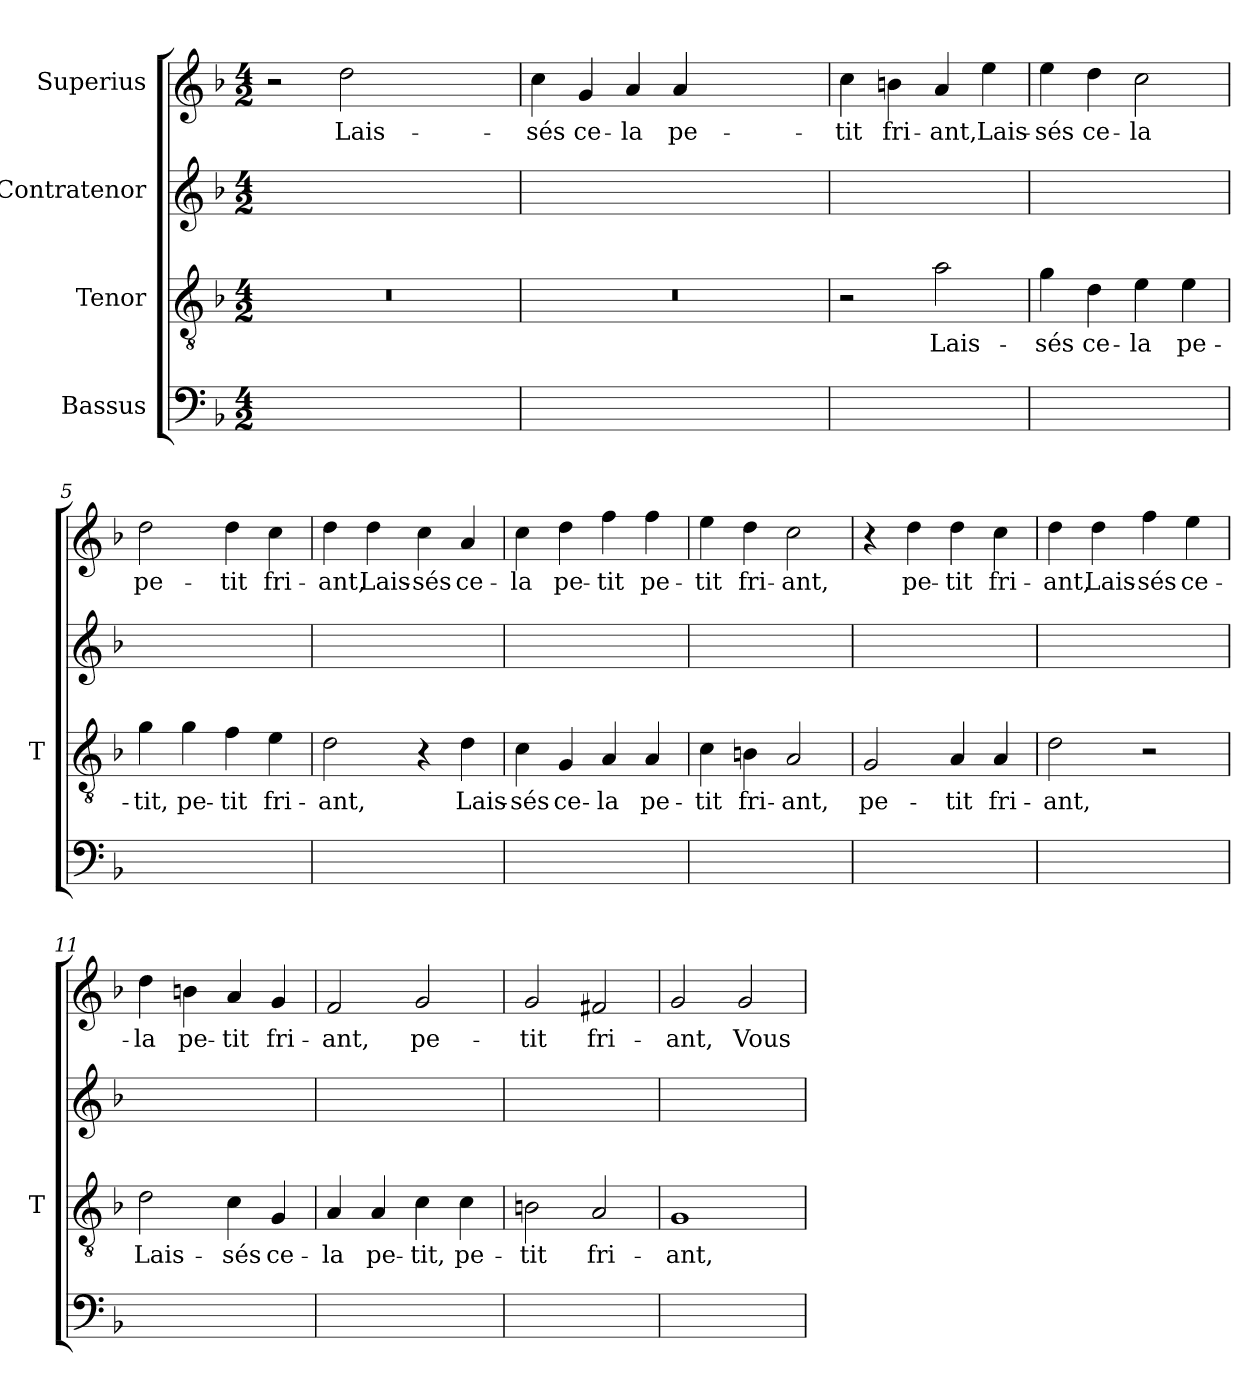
**kern	**kern	**text	**kern	**kern	**text
*part4	*part3	*part3	*part2	*part1	*part1
*staff4	*staff3	*staff3	*staff2	*staff1	*staff1
*I"Bassus	*I"Tenor	*	*I"Contratenor	*I"Superius	*
*	*I'T	*	*	*	*
*clefF4	*clefGv2	*	*clefG2	*clefG2	*
*k[b-]	*k[b-]	*	*k[b-]	*k[b-]	*
*M4/2	*M4/2	*	*M4/2	*M4/2	*
=1	=1	=1	=1	=1	=1
0ryy	0r	.	0ryy	2r	.
.	.	.	.	2dd	Lais-
.	.	.	.	1ryy	.
=2	=2	=2	=2	=2	=2
0ryy	0r	.	0ryy	4cc	-sés
.	.	.	.	4g	ce-
.	.	.	.	4a	-la
.	.	.	.	4a	pe-
.	.	.	.	1ryy	.
=3	=3	=3	=3	=3	=3
1ryy	2r	.	1ryy	4cc	-tit
.	.	.	.	4b	fri-
.	2a	Lais-	.	4a	-ant,
.	.	.	.	4ee	Lais-
=4	=4	=4	=4	=4	=4
1ryy	4g	-sés	1ryy	4ee	-sés
.	4d	ce-	.	4dd	ce-
.	4e	-la	.	2cc	-la
.	4e	pe-	.	.	.
=5	=5	=5	=5	=5	=5
1ryy	4g	-tit,	1ryy	2dd	pe-
.	4g	pe-	.	.	.
.	4f	-tit	.	4dd	-tit
.	4e	fri-	.	4cc	fri-
=6	=6	=6	=6	=6	=6
1ryy	2d	-ant,	1ryy	4dd	-ant,
.	.	.	.	4dd	Lais-
.	4r	.	.	4cc	-sés
.	4d	Lais-	.	4a	ce-
=7	=7	=7	=7	=7	=7
1ryy	4c	-sés	1ryy	4cc	-la
.	4G	ce-	.	4dd	pe-
.	4A	-la	.	4ff	-tit
.	4A	pe-	.	4ff	pe-
=8	=8	=8	=8	=8	=8
1ryy	4c	-tit	1ryy	4ee	-tit
.	4Bn	fri-	.	4dd	fri-
.	2A	-ant,	.	2cc	-ant,
=9	=9	=9	=9	=9	=9
1ryy	2G	pe-	1ryy	4r	.
.	.	.	.	4dd	pe-
.	4A	-tit	.	4dd	-tit
.	4A	fri-	.	4cc	fri-
=10	=10	=10	=10	=10	=10
1ryy	2d	-ant,	1ryy	4dd	-ant,
.	.	.	.	4dd	Lais-
.	2r	.	.	4ff	-sés
.	.	.	.	4ee	ce-
=11	=11	=11	=11	=11	=11
1ryy	2d	Lais-	1ryy	4dd	-la
.	.	.	.	4b	pe-
.	4c	-sés	.	4a	-tit
.	4G	ce-	.	4g	fri-
=12	=12	=12	=12	=12	=12
1ryy	4A	-la	1ryy	2f	-ant,
.	4A	pe-	.	.	.
.	4c	-tit,	.	2g	pe-
.	4c	pe-	.	.	.
=13	=13	=13	=13	=13	=13
1ryy	2Bn	-tit	1ryy	2g	-tit
.	2A	fri-	.	2f#X	fri-
=14	=14	=14	=14	=14	=14
1ryy	1G	-ant,	1ryy	2g	-ant,
.	.	.	.	2g	-Vous
=	=	=	=	=	=
*-	*-	*-	*-	*-	*-
